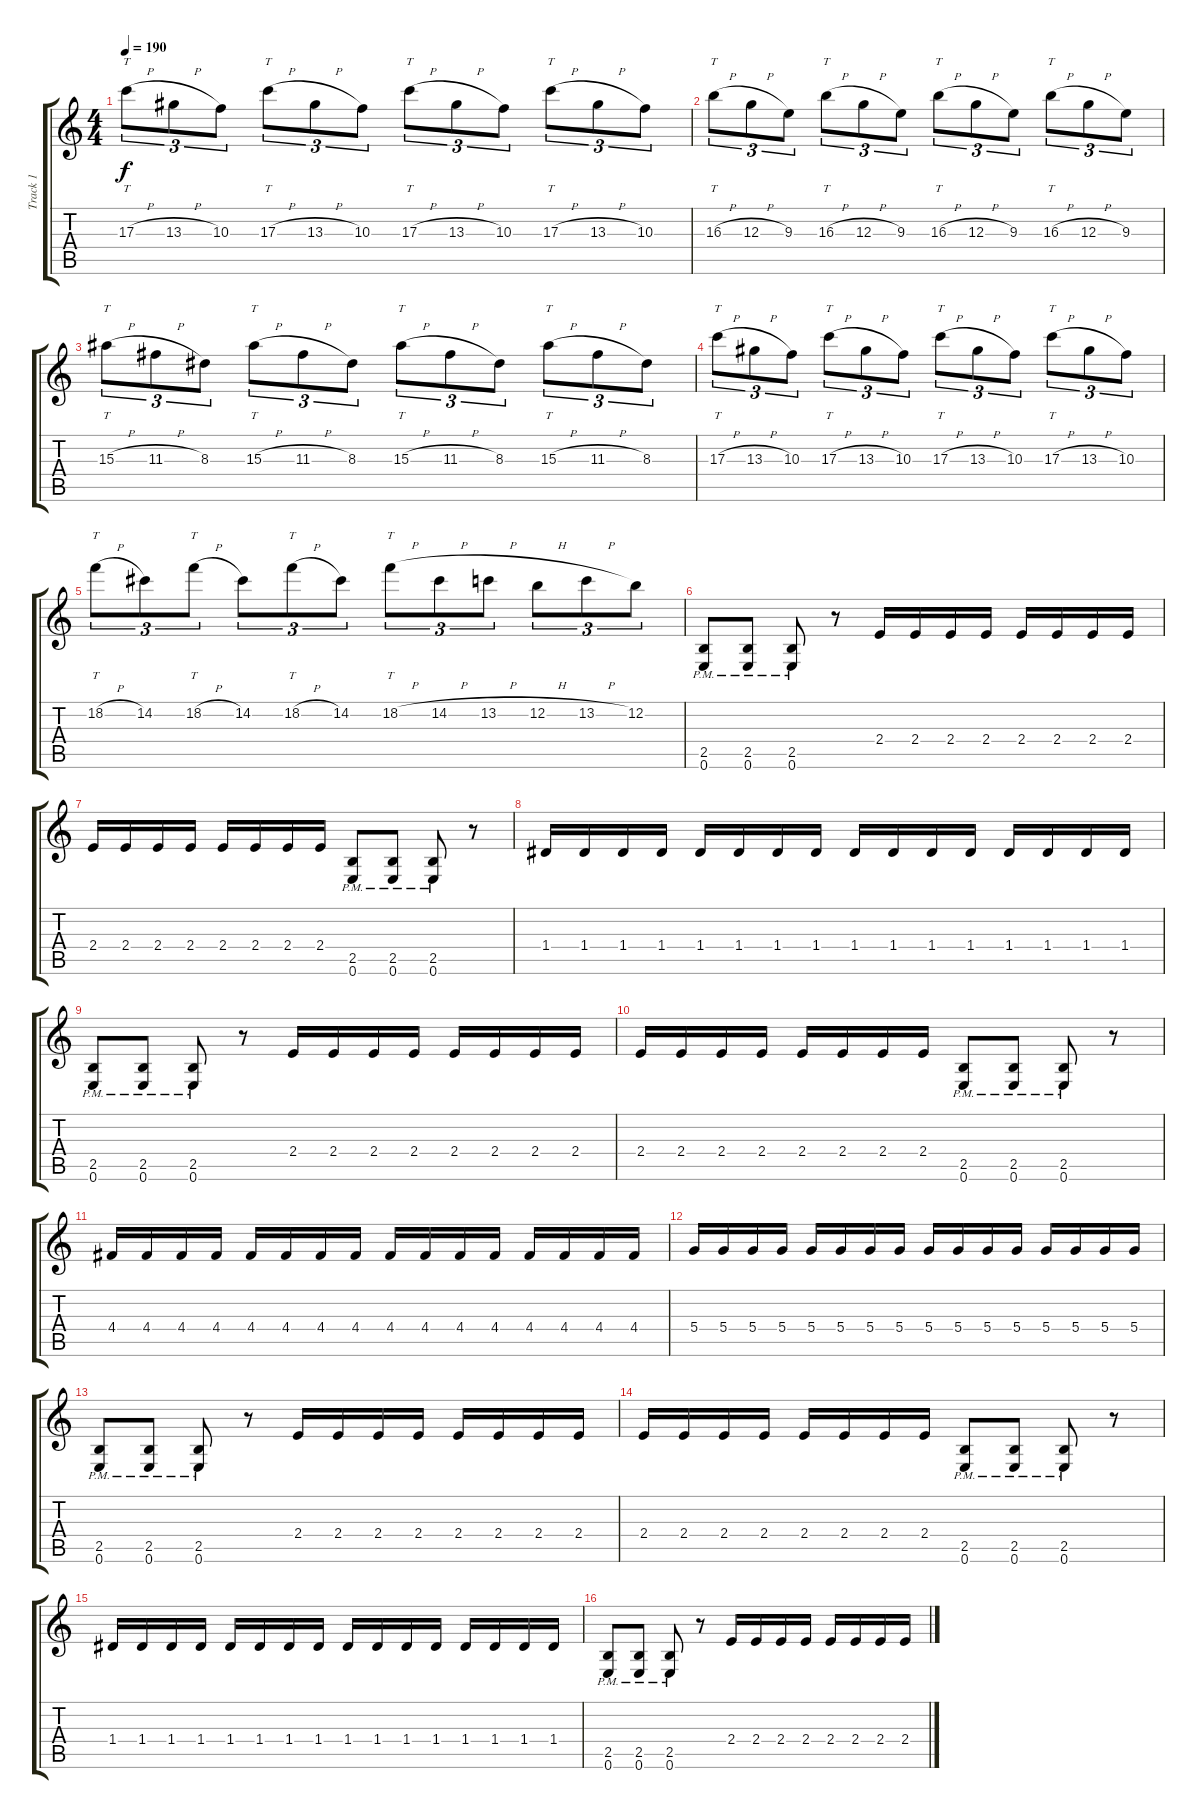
\track ("Track 1" "Track 1") {instrument distortionguitar}
\staff {score tabs}
\tuning (E4 B3 G3 D3 A2 E2) {hide}
\ts (4 4)
\tempo 190
\clef g2
\ks c
17.3{h}.8{tt tu (3 2) dy f} 13.3{h}.8{tu (3 2)} 10.3.8{tu (3 2)} 17.3{h}.8{tt tu (3 2)} 13.3{h}.8{tu (3 2)} 10.3.8{tu (3 2)} 17.3{h}.8{tt tu (3 2)} 13.3{h}.8{tu (3 2)} 10.3.8{tu (3 2)} 17.3{h}.8{tt tu (3 2)} 13.3{h}.8{tu (3 2)} 10.3.8{tu (3 2)} |
16.3{h}.8{tt tu (3 2)} 12.3{h}.8{tu (3 2)} 9.3.8{tu (3 2)} 16.3{h}.8{tt tu (3 2)} 12.3{h}.8{tu (3 2)} 9.3.8{tu (3 2)} 16.3{h}.8{tt tu (3 2)} 12.3{h}.8{tu (3 2)} 9.3.8{tu (3 2)} 16.3{h}.8{tt tu (3 2)} 12.3{h}.8{tu (3 2)} 9.3.8{tu (3 2)} |
15.3{h}.8{tt tu (3 2)} 11.3{h}.8{tu (3 2)} 8.3.8{tu (3 2)} 15.3{h}.8{tt tu (3 2)} 11.3{h}.8{tu (3 2)} 8.3.8{tu (3 2)} 15.3{h}.8{tt tu (3 2)} 11.3{h}.8{tu (3 2)} 8.3.8{tu (3 2)} 15.3{h}.8{tt tu (3 2)} 11.3{h}.8{tu (3 2)} 8.3.8{tu (3 2)} |
17.3{h}.8{tt tu (3 2)} 13.3{h}.8{tu (3 2)} 10.3.8{tu (3 2)} 17.3{h}.8{tt tu (3 2)} 13.3{h}.8{tu (3 2)} 10.3.8{tu (3 2)} 17.3{h}.8{tt tu (3 2)} 13.3{h}.8{tu (3 2)} 10.3.8{tu (3 2)} 17.3{h}.8{tt tu (3 2)} 13.3{h}.8{tu (3 2)} 10.3.8{tu (3 2)} |
18.2{h}.8{tt tu (3 2)} 14.2.8{tu (3 2)} 18.2{h}.8{tt tu (3 2)} 14.2.8{tu (3 2)} 18.2{h}.8{tt tu (3 2)} 14.2.8{tu (3 2)} 18.2{h}.8{tt tu (3 2)} 14.2{h}.8{tu (3 2)} 13.2{h}.8{tu (3 2)} 12.2{h}.8{tu (3 2)} 13.2{h}.8{tu (3 2)} 12.2.8{tu (3 2)} |
(2.5{pm} 0.6{pm}).8 (2.5{pm} 0.6{pm}).8 (2.5{pm} 0.6{pm}).8 r.8 2.4.16 2.4.16 2.4.16 2.4.16 2.4.16 2.4.16 2.4.16 2.4.16 |
2.4.16 2.4.16 2.4.16 2.4.16 2.4.16 2.4.16 2.4.16 2.4.16 (2.5{pm} 0.6{pm}).8 (2.5{pm} 0.6{pm}).8 (2.5{pm} 0.6{pm}).8 r.8 |
1.4.16 1.4.16 1.4.16 1.4.16 1.4.16 1.4.16 1.4.16 1.4.16 1.4.16 1.4.16 1.4.16 1.4.16 1.4.16 1.4.16 1.4.16 1.4.16 |
(2.5{pm} 0.6{pm}).8 (2.5{pm} 0.6{pm}).8 (2.5{pm} 0.6{pm}).8 r.8 2.4.16 2.4.16 2.4.16 2.4.16 2.4.16 2.4.16 2.4.16 2.4.16 |
2.4.16 2.4.16 2.4.16 2.4.16 2.4.16 2.4.16 2.4.16 2.4.16 (2.5{pm} 0.6{pm}).8 (2.5{pm} 0.6{pm}).8 (2.5{pm} 0.6{pm}).8 r.8 |
4.4.16 4.4.16 4.4.16 4.4.16 4.4.16 4.4.16 4.4.16 4.4.16 4.4.16 4.4.16 4.4.16 4.4.16 4.4.16 4.4.16 4.4.16 4.4.16 |
5.4.16 5.4.16 5.4.16 5.4.16 5.4.16 5.4.16 5.4.16 5.4.16 5.4.16 5.4.16 5.4.16 5.4.16 5.4.16 5.4.16 5.4.16 5.4.16 |
(2.5{pm} 0.6{pm}).8 (2.5{pm} 0.6{pm}).8 (2.5{pm} 0.6{pm}).8 r.8 2.4.16 2.4.16 2.4.16 2.4.16 2.4.16 2.4.16 2.4.16 2.4.16 |
2.4.16 2.4.16 2.4.16 2.4.16 2.4.16 2.4.16 2.4.16 2.4.16 (2.5{pm} 0.6{pm}).8 (2.5{pm} 0.6{pm}).8 (2.5{pm} 0.6{pm}).8 r.8 |
1.4.16 1.4.16 1.4.16 1.4.16 1.4.16 1.4.16 1.4.16 1.4.16 1.4.16 1.4.16 1.4.16 1.4.16 1.4.16 1.4.16 1.4.16 1.4.16 |
(2.5{pm} 0.6{pm}).8 (2.5{pm} 0.6{pm}).8 (2.5{pm} 0.6{pm}).8 r.8 2.4.16 2.4.16 2.4.16 2.4.16 2.4.16 2.4.16 2.4.16 2.4.16
